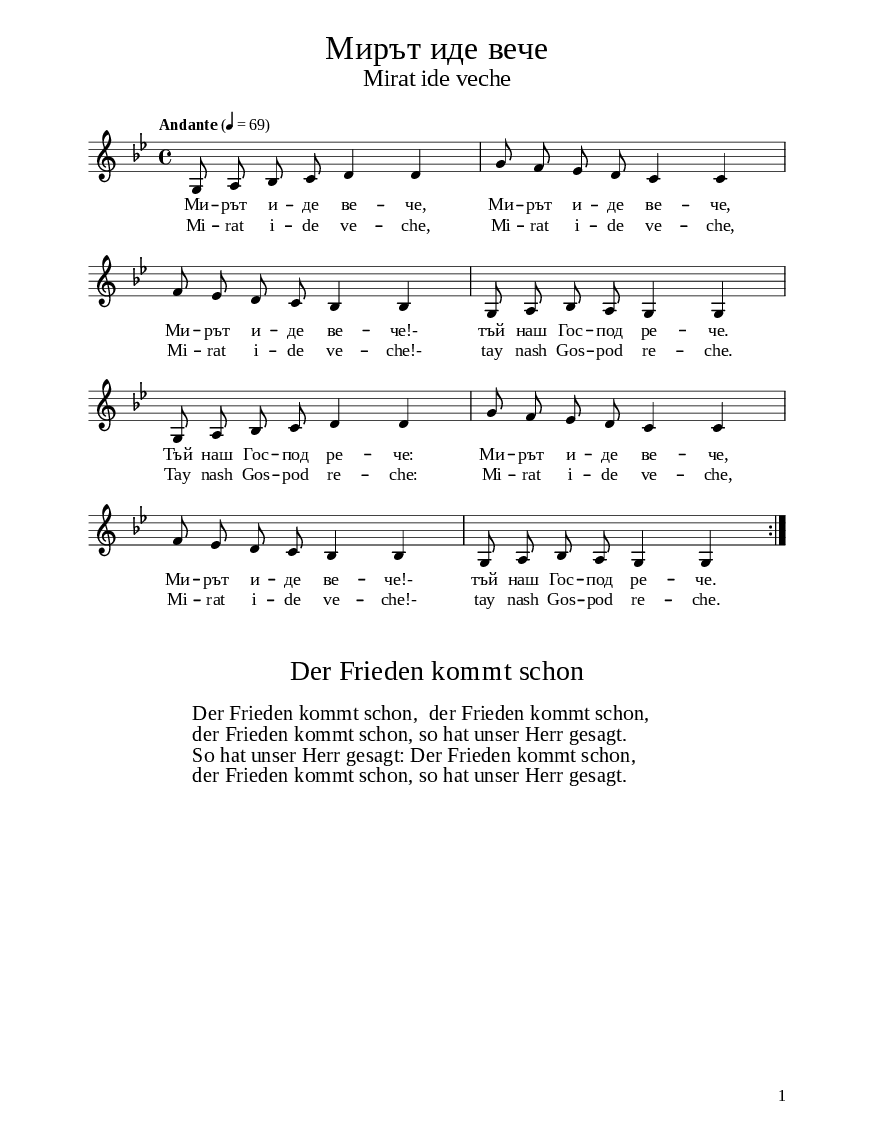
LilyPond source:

\version "2.22.1"

% include paper part and global functions
\include "include/globals.ily"

\bookpart {
  \include "include/bookpart-paper.ily"
  \score {
    \include "include/score-layout.ily"

    \new Voice \relative c' {
      \clef treble
      \key g \minor
      \time 4/4
      \tempoFunc "Andante" 4 "69"
      \autoBeamOff
      \repeat volta 2 {
        g8 a bes c d4 d4 | g8 f es d c4 c |  \break

        f8 es d c bes 4 bes 4 | g8 a bes a g4 g4 | \break

        g8 a bes c d4 d4 | g8 f es d c4 c |  \break

        f8 es d c bes 4 bes 4 |  g8 a bes a g4 g4 |
      }


    }

    \addlyrics {
      Ми -- рът и -- де ве -- че, Ми -- рът и -- де ве -- че, Ми -- рът и -- де ве -- че!-
      тъй наш Гос -- под ре -- че.
      Tъй наш Гос -- под ре -- че: Ми -- рът и -- де ве -- че, Ми -- рът и -- де ве -- че!-
      тъй наш Гос -- под ре -- че.
    }
    \addlyrics {
      Mi -- rat i -- de ve -- che, Mi -- rat i -- de ve -- che, Mi -- rat i -- de ve -- che!-
      tay nash Gos -- pod re -- che.
      Tay nash Gos -- pod re -- che: Mi -- rat i -- de ve -- che, Mi -- rat i -- de ve -- che!-
      tay nash Gos -- pod re -- che.}

      \header {
        title = \titleFunc "Мирът иде вече" "Mirat ide veche"
      }

      \midi{}

    } % score

    \markup \empty-one

    % include foreign translation(s) of the song
    \version "2.22.1"

\markup \fill-line { \fontsize #deTitleFontSize "Der Frieden kommt schon" }
\markup \null
\markup \null
\markup \fontsize #deCoupletFontSize {
  \hspace #10
  \override #`(baseline-skip . ,deCoupletBaselineSkip)

  \column {
    \line { "Der Frieden kommt schon,  der Frieden kommt schon," }
     \line { "der Frieden kommt schon, so hat unser Herr gesagt."  }

    \line { "So hat unser Herr gesagt: Der Frieden kommt schon, "}
  \line {"der Frieden kommt schon, so hat unser Herr gesagt." }

  }
}


  } % bookpart

  % Più mosso
  %
